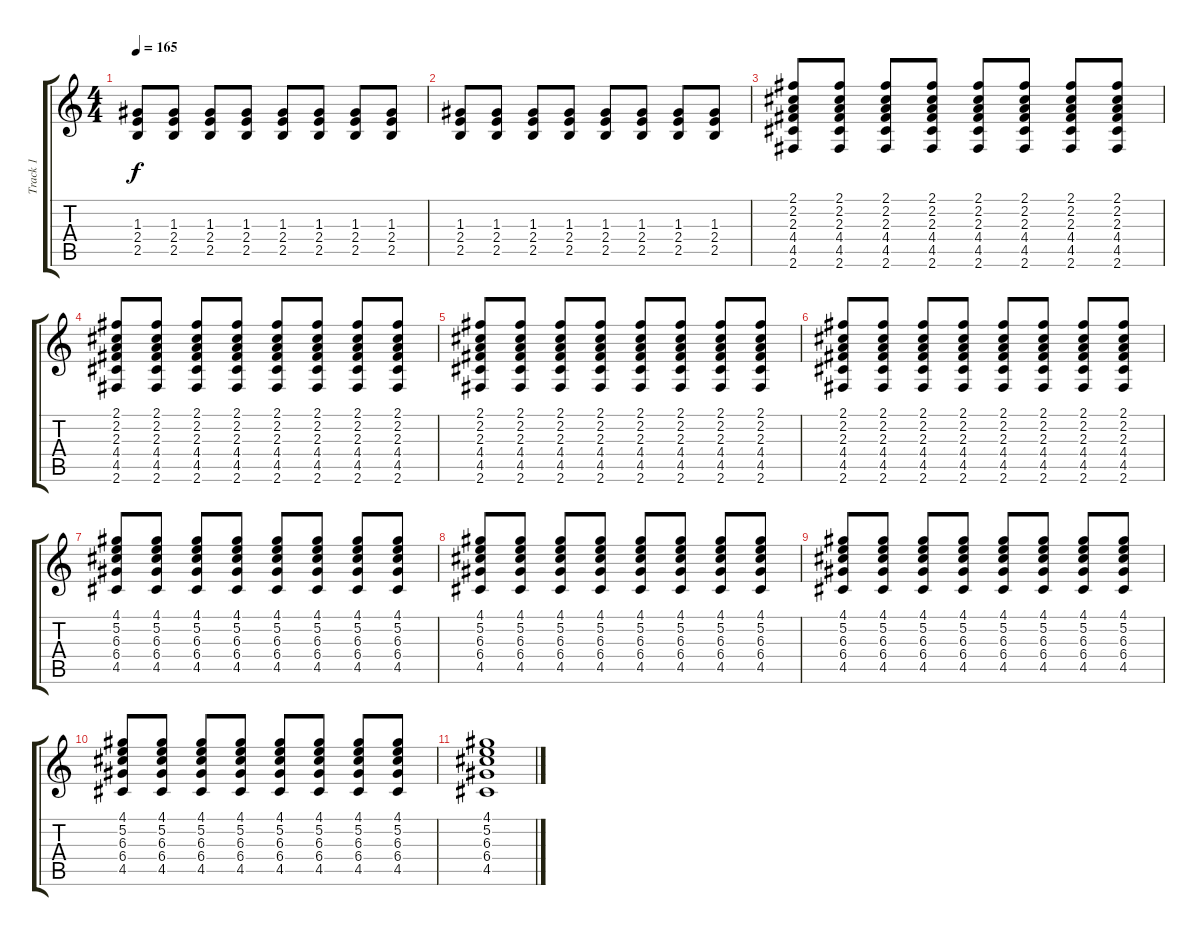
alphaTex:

\track ("Track 1" "Track 1") {instrument acousticguitarsteel}
\staff {score tabs}
\tuning (E4 B3 G3 D3 A2 E2) {hide}
\ts (4 4)
\tempo 165
\clef g2
\ks c
(1.3 2.4 2.5).8{dy f} (1.3 2.4 2.5).8 (1.3 2.4 2.5).8 (1.3 2.4 2.5).8 (1.3 2.4 2.5).8 (1.3 2.4 2.5).8 (1.3 2.4 2.5).8 (1.3 2.4 2.5).8 |
(1.3 2.4 2.5).8 (1.3 2.4 2.5).8 (1.3 2.4 2.5).8 (1.3 2.4 2.5).8 (1.3 2.4 2.5).8 (1.3 2.4 2.5).8 (1.3 2.4 2.5).8 (1.3 2.4 2.5).8 |
(2.1 2.2 2.3 4.4 4.5 2.6).8 (2.1 2.2 2.3 4.4 4.5 2.6).8 (2.1 2.2 2.3 4.4 4.5 2.6).8 (2.1 2.2 2.3 4.4 4.5 2.6).8 (2.1 2.2 2.3 4.4 4.5 2.6).8 (2.1 2.2 2.3 4.4 4.5 2.6).8 (2.1 2.2 2.3 4.4 4.5 2.6).8 (2.1 2.2 2.3 4.4 4.5 2.6).8 |
(2.1 2.2 2.3 4.4 4.5 2.6).8 (2.1 2.2 2.3 4.4 4.5 2.6).8 (2.1 2.2 2.3 4.4 4.5 2.6).8 (2.1 2.2 2.3 4.4 4.5 2.6).8 (2.1 2.2 2.3 4.4 4.5 2.6).8 (2.1 2.2 2.3 4.4 4.5 2.6).8 (2.1 2.2 2.3 4.4 4.5 2.6).8 (2.1 2.2 2.3 4.4 4.5 2.6).8 |
(2.1 2.2 2.3 4.4 4.5 2.6).8 (2.1 2.2 2.3 4.4 4.5 2.6).8 (2.1 2.2 2.3 4.4 4.5 2.6).8 (2.1 2.2 2.3 4.4 4.5 2.6).8 (2.1 2.2 2.3 4.4 4.5 2.6).8 (2.1 2.2 2.3 4.4 4.5 2.6).8 (2.1 2.2 2.3 4.4 4.5 2.6).8 (2.1 2.2 2.3 4.4 4.5 2.6).8 |
(2.1 2.2 2.3 4.4 4.5 2.6).8 (2.1 2.2 2.3 4.4 4.5 2.6).8 (2.1 2.2 2.3 4.4 4.5 2.6).8 (2.1 2.2 2.3 4.4 4.5 2.6).8 (2.1 2.2 2.3 4.4 4.5 2.6).8 (2.1 2.2 2.3 4.4 4.5 2.6).8 (2.1 2.2 2.3 4.4 4.5 2.6).8 (2.1 2.2 2.3 4.4 4.5 2.6).8 |
(4.1 5.2 6.3 6.4 4.5).8 (4.1 5.2 6.3 6.4 4.5).8 (4.1 5.2 6.3 6.4 4.5).8 (4.1 5.2 6.3 6.4 4.5).8 (4.1 5.2 6.3 6.4 4.5).8 (4.1 5.2 6.3 6.4 4.5).8 (4.1 5.2 6.3 6.4 4.5).8 (4.1 5.2 6.3 6.4 4.5).8 |
(4.1 5.2 6.3 6.4 4.5).8 (4.1 5.2 6.3 6.4 4.5).8 (4.1 5.2 6.3 6.4 4.5).8 (4.1 5.2 6.3 6.4 4.5).8 (4.1 5.2 6.3 6.4 4.5).8 (4.1 5.2 6.3 6.4 4.5).8 (4.1 5.2 6.3 6.4 4.5).8 (4.1 5.2 6.3 6.4 4.5).8 |
(4.1 5.2 6.3 6.4 4.5).8 (4.1 5.2 6.3 6.4 4.5).8 (4.1 5.2 6.3 6.4 4.5).8 (4.1 5.2 6.3 6.4 4.5).8 (4.1 5.2 6.3 6.4 4.5).8 (4.1 5.2 6.3 6.4 4.5).8 (4.1 5.2 6.3 6.4 4.5).8 (4.1 5.2 6.3 6.4 4.5).8 |
(4.1 5.2 6.3 6.4 4.5).8 (4.1 5.2 6.3 6.4 4.5).8 (4.1 5.2 6.3 6.4 4.5).8 (4.1 5.2 6.3 6.4 4.5).8 (4.1 5.2 6.3 6.4 4.5).8 (4.1 5.2 6.3 6.4 4.5).8 (4.1 5.2 6.3 6.4 4.5).8 (4.1 5.2 6.3 6.4 4.5).8 |
(4.1 5.2 6.3 6.4 4.5).1
